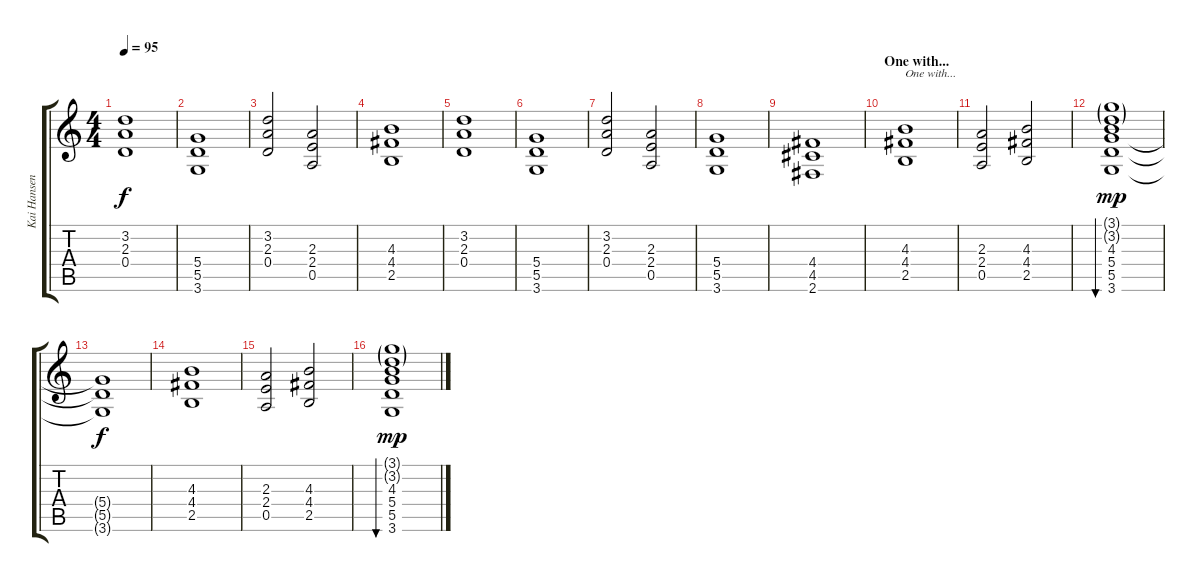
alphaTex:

\track ("Kai Hansen [guitar]" "Kai Hansen") {instrument distortionguitar}
\staff {score tabs}
\tuning (E4 B3 G3 D3 A2 E2) {hide}
\ts (4 4)
\tempo 95
\clef g2
\ks c
(3.2 2.3 0.4).1{dy f} |
(5.4 5.5 3.6).1 |
(3.2 2.3 0.4).2 (2.3 2.4 0.5).2 |
(4.3 4.4 2.5).1 |
(3.2 2.3 0.4).1 |
(5.4 5.5 3.6).1 |
(3.2 2.3 0.4).2 (2.3 2.4 0.5).2 |
(5.4 5.5 3.6).1 |
(4.4 4.5 2.6).1 |
\section ("" "One with...")
(4.3 4.4 2.5).1{txt "One with..."} |
(2.3 2.4 0.5).2 (4.3 4.4 2.5).2 |
(3.1{g} 3.2{g} 4.3 5.4 5.5 3.6).1{bu 240 dy mp} |
(5.4{t} 5.5{t} 3.6{t}).1{dy f} |
(4.3 4.4 2.5).1 |
(2.3 2.4 0.5).2 (4.3 4.4 2.5).2 |
(3.1{g} 3.2{g} 4.3 5.4 5.5 3.6).1{bu 240 dy mp}
